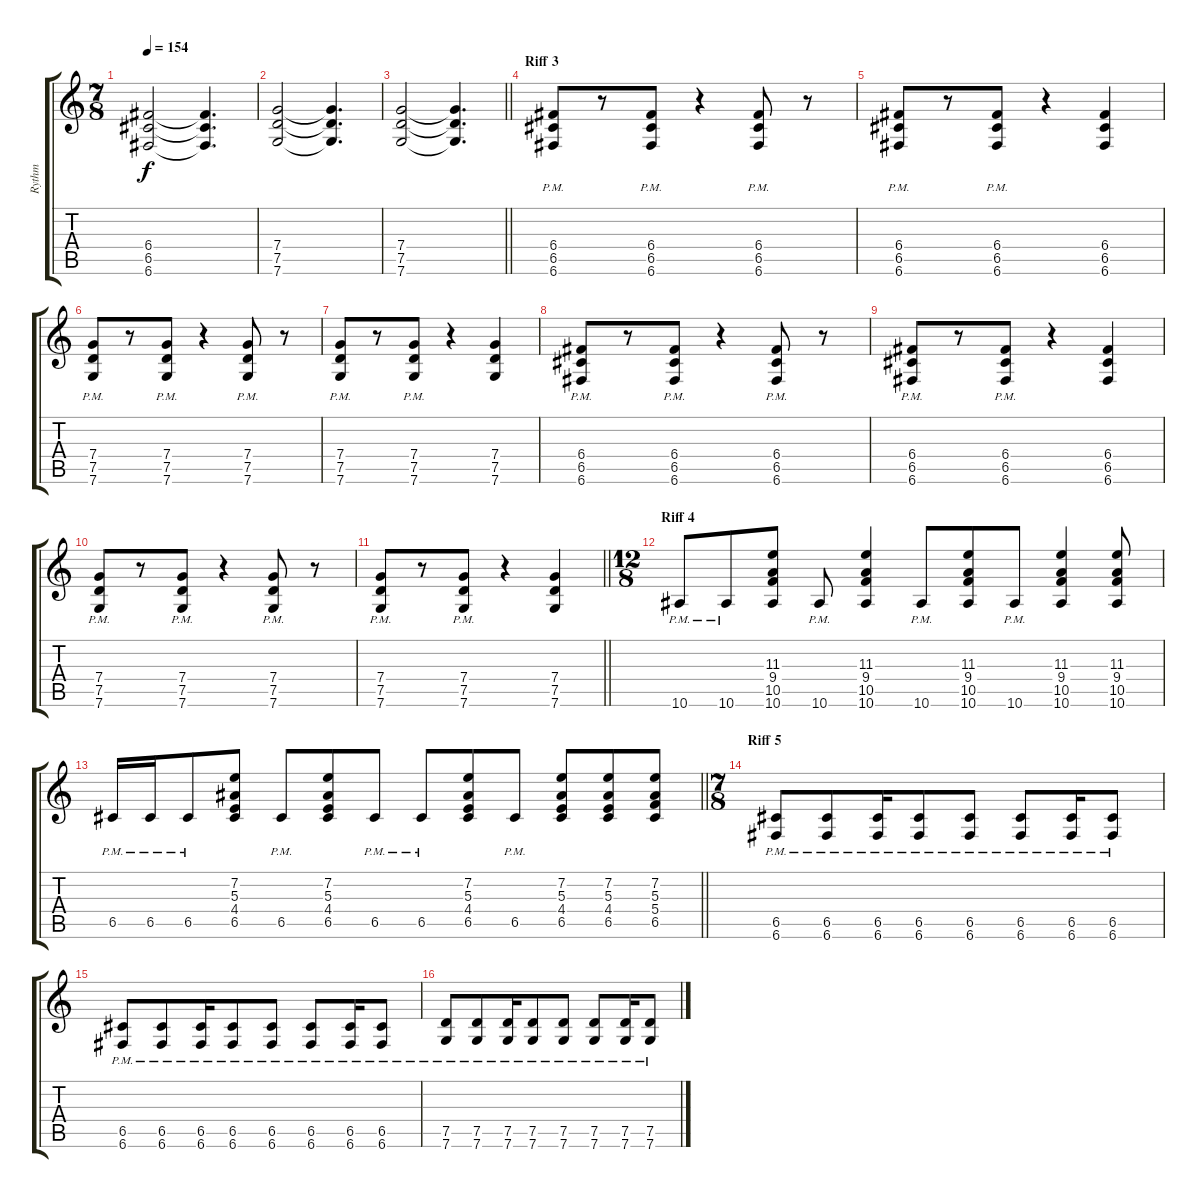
\track ("Rythm" "Rythm") {instrument distortionguitar}
\staff {score tabs}
\tuning (D4 A3 F3 C3 G2 C2) {hide}
\ts (7 8)
\tempo 154
\clef g2
\ks c
(6.4 6.5 6.6).2{dy f} (6.4{t} 6.5{t} 6.6{t}).4{d} |
(7.4 7.5 7.6).2 (7.4{t} 7.5{t} 7.6{t}).4{d} |
\barLineRight lightlight
(7.4 7.5 7.6).2 (7.4{t} 7.5{t} 7.6{t}).4{d} |
\section ("" "Riff 3")
(6.4{pm} 6.5{pm} 6.6{pm}).8 r.8 (6.4{pm} 6.5{pm} 6.6{pm}).8 r.4 (6.4{pm} 6.5{pm} 6.6{pm}).8 r.8 |
(6.4{pm} 6.5{pm} 6.6{pm}).8 r.8 (6.4{pm} 6.5{pm} 6.6{pm}).8 r.4 (6.4 6.5 6.6).4 |
(7.4{pm} 7.5{pm} 7.6{pm}).8 r.8 (7.4{pm} 7.5{pm} 7.6{pm}).8 r.4 (7.4{pm} 7.5{pm} 7.6{pm}).8 r.8 |
(7.4{pm} 7.5{pm} 7.6{pm}).8 r.8 (7.4{pm} 7.5{pm} 7.6{pm}).8 r.4 (7.4 7.5 7.6).4 |
(6.4{pm} 6.5{pm} 6.6{pm}).8 r.8 (6.4{pm} 6.5{pm} 6.6{pm}).8 r.4 (6.4{pm} 6.5{pm} 6.6{pm}).8 r.8 |
(6.4{pm} 6.5{pm} 6.6{pm}).8 r.8 (6.4{pm} 6.5{pm} 6.6{pm}).8 r.4 (6.4 6.5 6.6).4 |
(7.4{pm} 7.5{pm} 7.6{pm}).8 r.8 (7.4{pm} 7.5{pm} 7.6{pm}).8 r.4 (7.4{pm} 7.5{pm} 7.6{pm}).8 r.8 |
\barLineRight lightlight
(7.4{pm} 7.5{pm} 7.6{pm}).8 r.8 (7.4{pm} 7.5{pm} 7.6{pm}).8 r.4 (7.4 7.5 7.6).4 |
\ts (12 8)
\section ("" "Riff 4")
10.6{pm}.8 10.6{pm}.8 (11.3 9.4 10.5 10.6).8 10.6{pm}.8 (11.3 9.4 10.5 10.6).4 10.6{pm}.8 (11.3 9.4 10.5 10.6).8 10.6{pm}.8 (11.3 9.4 10.5 10.6).4 (11.3 9.4 10.5 10.6).8 |
\barLineRight lightlight
6.5{pm}.16 6.5{pm}.16 6.5{pm}.8 (7.2 5.3 4.4 6.5).8 6.5{pm}.8 (7.2 5.3 4.4 6.5).8 6.5{pm}.8 6.5{pm}.8 (7.2 5.3 4.4 6.5).8 6.5{pm}.8 (7.2 5.3 4.4 6.5).8 (7.2 5.3 4.4 6.5).8 (7.2 5.3 5.4 6.5).8 |
\ts (7 8)
\section ("" "Riff 5")
(6.5{pm} 6.6{pm}).8 (6.5{pm} 6.6{pm}).8 (6.5{pm} 6.6{pm}).16 (6.5{pm} 6.6{pm}).8 (6.5{pm} 6.6{pm}).8 (6.5{pm} 6.6{pm}).8 (6.5{pm} 6.6{pm}).16 (6.5{pm} 6.6{pm}).8 |
(6.5{pm} 6.6{pm}).8 (6.5{pm} 6.6{pm}).8 (6.5{pm} 6.6{pm}).16 (6.5{pm} 6.6{pm}).8 (6.5{pm} 6.6{pm}).8 (6.5{pm} 6.6{pm}).8 (6.5{pm} 6.6{pm}).16 (6.5{pm} 6.6{pm}).8 |
(7.5{pm} 7.6{pm}).8 (7.5{pm} 7.6{pm}).8 (7.5{pm} 7.6{pm}).16 (7.5{pm} 7.6{pm}).8 (7.5{pm} 7.6{pm}).8 (7.5{pm} 7.6{pm}).8 (7.5{pm} 7.6{pm}).16 (7.5{pm} 7.6{pm}).8
